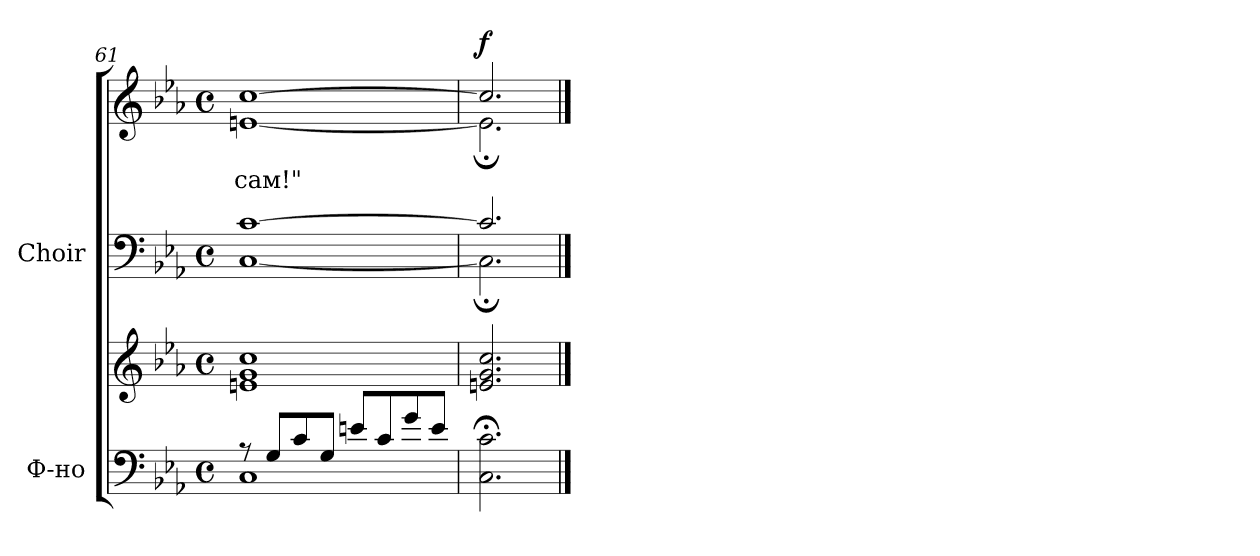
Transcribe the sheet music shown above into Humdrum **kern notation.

**kern	**kern	**kern	**kern	**text	**dynam
*part2	*part2	*part1	*part1	*part1	*part1
*staff4	*staff3	*staff2	*staff1	*staff1	*staff1/2
*I"Ф-но	*	*I"Choir	*	*	*
*	*	*I'Choir	*	*	*
*clefF4	*clefG2	*clefF4	*clefG2	*	*
*k[b-e-a-]	*k[b-e-a-]	*k[b-e-a-]	*k[b-e-a-]	*	*
*E-:	*E-:	*E-:	*E-:	*	*
*M4/4	*M4/4	*M4/4	*M4/4	*	*
*met(c)	*met(c)	*met(c)	*met(c)	*	*
=61	=61	=61	=61	=61	=61
*^	*	*^	*	*	*
!	!	!	!	!	!	!LO:LY:b:color=#000000	!
*	*	*	*	*	*^	*	*
8r	1Ci	1eni 1gi 1cci	[>1ci	[<1Ci	[>1cci	[<1eni	-сам!"	.
8Gi/L	.	.	.	.	.	.	.	.
8ci/	.	.	.	.	.	.	.	.
8Gi/J	.	.	.	.	.	.	.	.
8eni/L	.	.	.	.	.	.	.	.
8ci/	.	.	.	.	.	.	.	.
8gi/	.	.	.	.	.	.	.	.
8ei/J	.	.	.	.	.	.	.	.
*v	*v	*	*	*	*	*	*	*
=62	=62	=62	=62	=62	=62	=62	=62
2.Ci\; 2.ci;	2.eni/ 2.gi 2.cci	2.ci/]	2.C;i\]	2.cci/]	2.e;i\]	.	f
*	*	*v	*v	*	*	*	*
*	*	*	*v	*v	*	*
==	==	==	==	==	==
*-	*-	*-	*-	*-	*-
